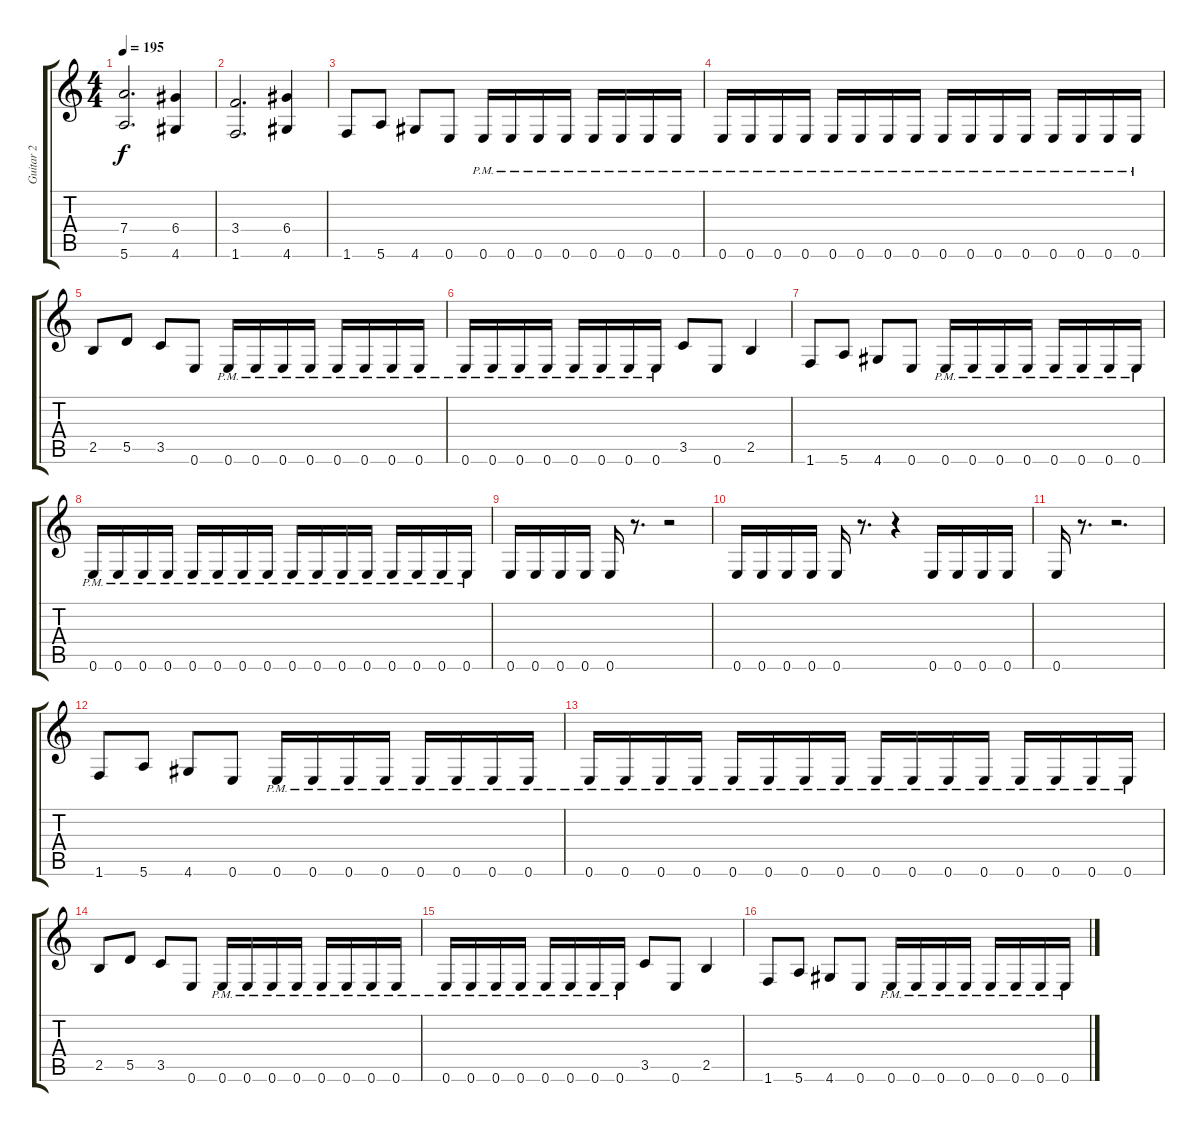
\track ("Guitar 2" "Guitar 2") {instrument distortionguitar bank 255}
\staff {score tabs}
\tuning (E4 B3 G3 D3 A2 E2) {hide}
\ts (4 4)
\tempo 195
\clef g2
\ks c
(7.4 5.6).2{d dy f} (6.4 4.6).4 |
(3.4 1.6).2{d} (6.4 4.6).4 |
1.6.8 5.6.8 4.6.8 0.6.8 0.6{pm}.16 0.6{pm}.16 0.6{pm}.16 0.6{pm}.16 0.6{pm}.16 0.6{pm}.16 0.6{pm}.16 0.6{pm}.16 |
0.6{pm}.16 0.6{pm}.16 0.6{pm}.16 0.6{pm}.16 0.6{pm}.16 0.6{pm}.16 0.6{pm}.16 0.6{pm}.16 0.6{pm}.16 0.6{pm}.16 0.6{pm}.16 0.6{pm}.16 0.6{pm}.16 0.6{pm}.16 0.6{pm}.16 0.6{pm}.16 |
2.5.8 5.5.8 3.5.8 0.6.8 0.6{pm}.16 0.6{pm}.16 0.6{pm}.16 0.6{pm}.16 0.6{pm}.16 0.6{pm}.16 0.6{pm}.16 0.6{pm}.16 |
0.6{pm}.16 0.6{pm}.16 0.6{pm}.16 0.6{pm}.16 0.6{pm}.16 0.6{pm}.16 0.6{pm}.16 0.6{pm}.16 3.5.8 0.6.8 2.5.4 |
1.6.8 5.6.8 4.6.8 0.6.8 0.6{pm}.16 0.6{pm}.16 0.6{pm}.16 0.6{pm}.16 0.6{pm}.16 0.6{pm}.16 0.6{pm}.16 0.6{pm}.16 |
0.6{pm}.16 0.6{pm}.16 0.6{pm}.16 0.6{pm}.16 0.6{pm}.16 0.6{pm}.16 0.6{pm}.16 0.6{pm}.16 0.6{pm}.16 0.6{pm}.16 0.6{pm}.16 0.6{pm}.16 0.6{pm}.16 0.6{pm}.16 0.6{pm}.16 0.6{pm}.16 |
0.6.16 0.6.16 0.6.16 0.6.16 0.6.16 r.8{d} r.2 |
0.6.16 0.6.16 0.6.16 0.6.16 0.6.16 r.8{d} r.4 0.6.16 0.6.16 0.6.16 0.6.16 |
0.6.16 r.8{d} r.2{d} |
1.6.8 5.6.8 4.6.8 0.6.8 0.6{pm}.16 0.6{pm}.16 0.6{pm}.16 0.6{pm}.16 0.6{pm}.16 0.6{pm}.16 0.6{pm}.16 0.6{pm}.16 |
0.6{pm}.16 0.6{pm}.16 0.6{pm}.16 0.6{pm}.16 0.6{pm}.16 0.6{pm}.16 0.6{pm}.16 0.6{pm}.16 0.6{pm}.16 0.6{pm}.16 0.6{pm}.16 0.6{pm}.16 0.6{pm}.16 0.6{pm}.16 0.6{pm}.16 0.6{pm}.16 |
2.5.8 5.5.8 3.5.8 0.6.8 0.6{pm}.16 0.6{pm}.16 0.6{pm}.16 0.6{pm}.16 0.6{pm}.16 0.6{pm}.16 0.6{pm}.16 0.6{pm}.16 |
0.6{pm}.16 0.6{pm}.16 0.6{pm}.16 0.6{pm}.16 0.6{pm}.16 0.6{pm}.16 0.6{pm}.16 0.6{pm}.16 3.5.8 0.6.8 2.5.4 |
1.6.8 5.6.8 4.6.8 0.6.8 0.6{pm}.16 0.6{pm}.16 0.6{pm}.16 0.6{pm}.16 0.6{pm}.16 0.6{pm}.16 0.6{pm}.16 0.6{pm}.16
